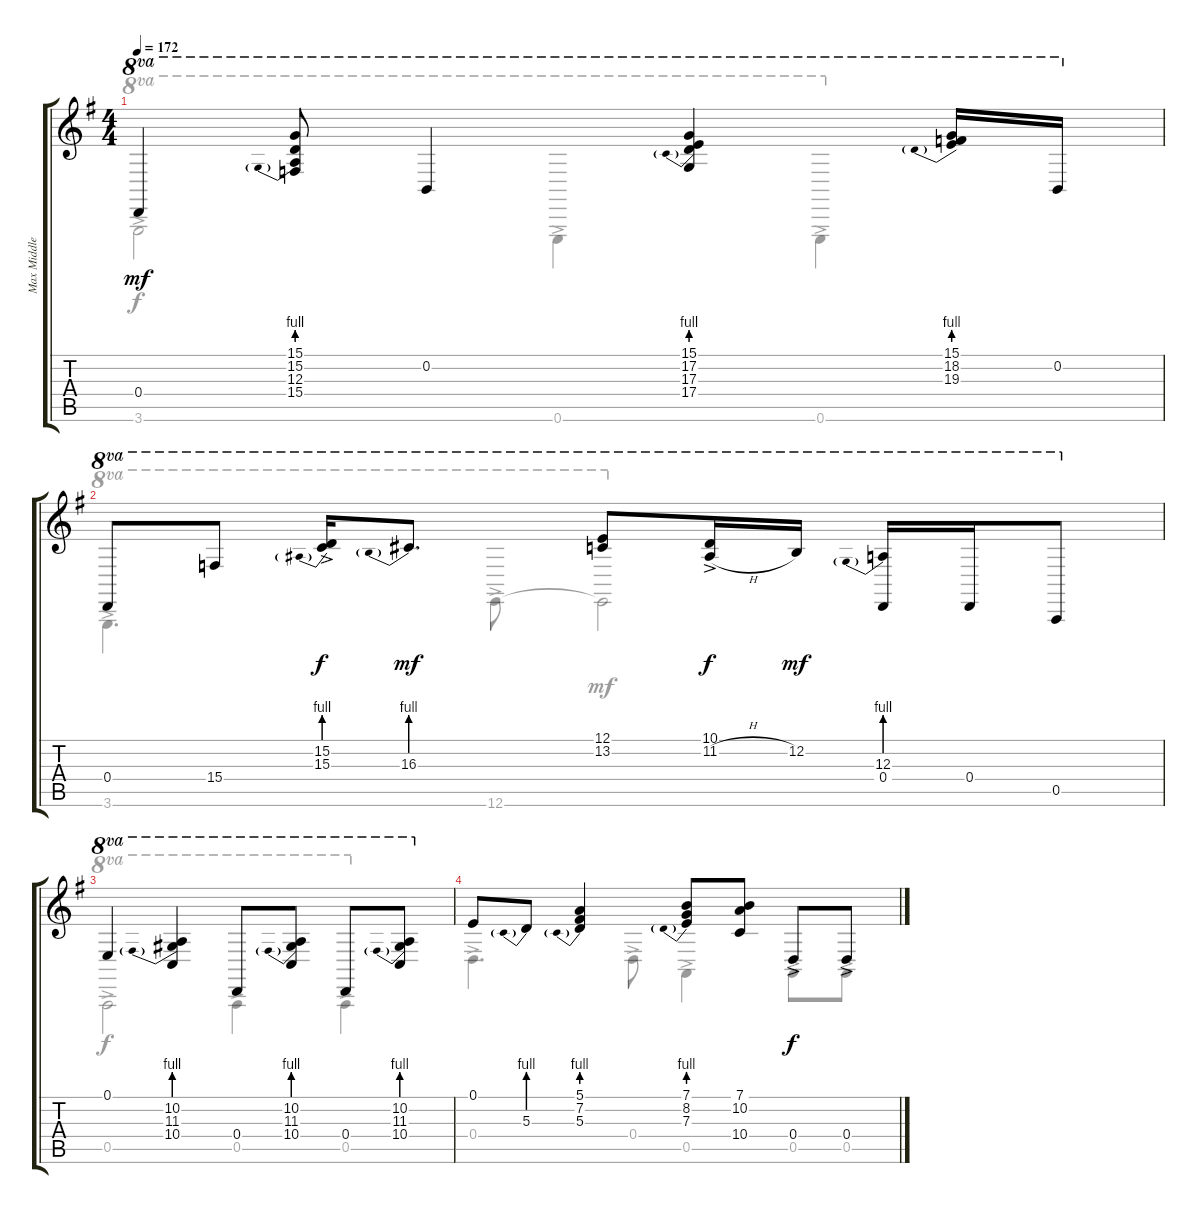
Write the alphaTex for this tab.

\track ("Max Middleton" "Max Middle") {instrument acousticgrandpiano}
\staff {score tabs}
\tuning (E4 B3 G3 D3 A2 E2) {hide}
\voice
\ts (4 4)
\tempo 172
\clef g2
\ks g
0.4.4{ot 8va dy mf} (15.1 15.2 12.3{be (prebend 0 4 60 4)} 15.4).8{ot 8va} 0.2.4{ot 8va} (15.1 17.2 17.3{be (prebend 0 4 60 4)} 17.4).4{ot 8va} (15.1 18.2 19.3{be (prebend 0 4 60 4)}).16{ot 8va} 0.2.16{ot 8va} |
0.4.8{ot 8va} 15.4.8{ot 8va} (15.2{ac} 15.3{be (prebend 0 4 60 4) ac}).16{ot 8va dy f} 16.3{be (prebend 0 4 60 4)}.8{d ot 8va dy mf} (12.1 13.2).8{ot 8va} (10.1{ac} 11.2{h ac}).16{ot 8va dy f} 12.2.16{ot 8va dy mf} (12.3{be (prebend 0 4 60 4)} 0.4).16{ot 8va} 0.4.16{ot 8va} 0.5.8{ot 8va} |
0.1.4{ot 8va} (10.2 11.3{be (prebend 0 4 60 4)} 10.4).4{ot 8va} 0.4.8{ot 8va} (10.2 11.3{be (prebend 0 4 60 4)} 10.4).8{ot 8va} 0.4.8{ot 8va} (10.2 11.3{be (prebend 0 4 60 4)} 10.4).8{ot 8va} |
0.1.8 5.3{be (prebend 0 4 60 4)}.8 (5.1 7.2 5.3{be (prebend 0 4 60 4)}).4 (7.1 8.2 7.3{be (prebend 0 4 60 4)}).8 (7.1 10.2 10.4).8 0.4{ac}.8{dy f} 0.4{ac}.8
\voice
\clef g2
\ottava regular
\simile none
\ks g
3.6{ac}.2{ot 8va dy f} 0.6{ac}.4{ot 8va} 0.6{ac}.4{ot 8va} |
3.6{ac}.4{d ot 8va} 12.6{ac}.8{ot 8va} 12.6{t}.2{ot 8va dy mf} |
0.5{ac}.2{ot 8va dy f} 0.5{ac}.4{ot 8va} 0.5{ac}.4{ot 8va} |
0.4{ac}.4{d} 0.4{ac}.8 0.5{ac}.4 0.5{ac}.8 0.5{ac}.8
